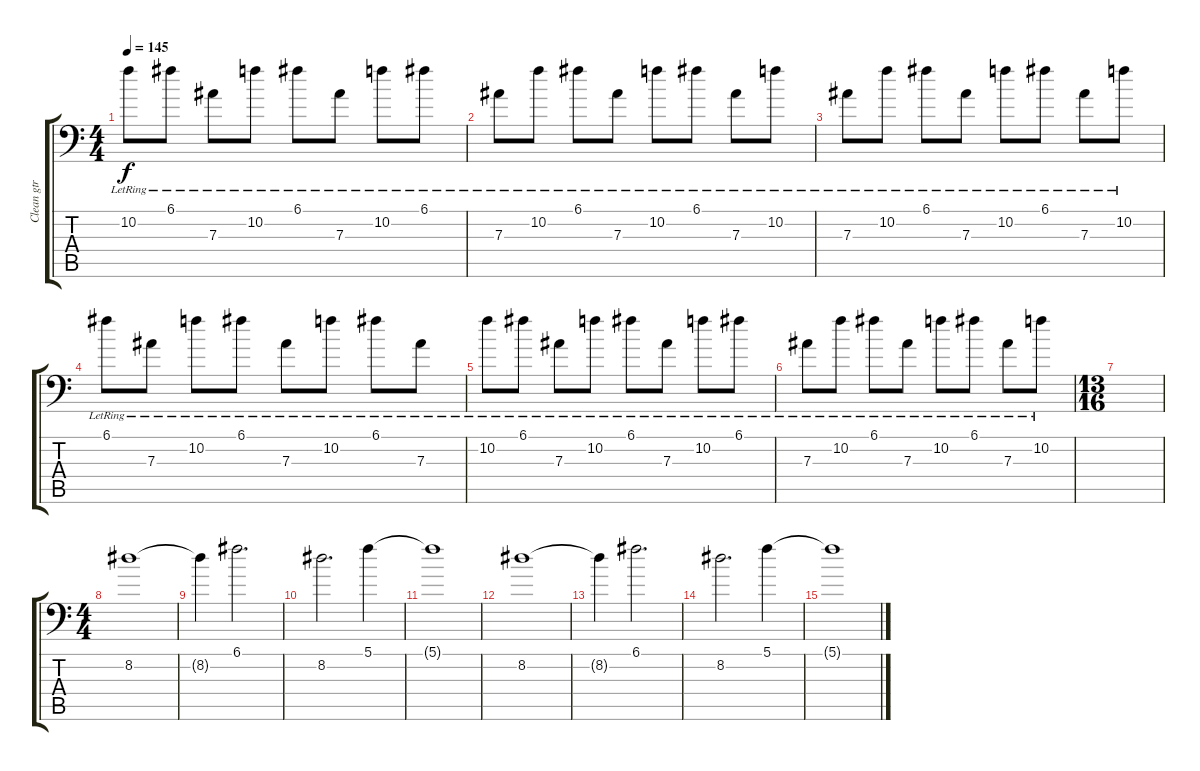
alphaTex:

\track ("Clean gtr" "Clean gtr") {instrument electricguitarclean}
\staff {score tabs}
\tuning (C4 G3 Eb3 Bb2 F2 Bb1) {hide}
\ts (4 4)
\tempo 145
\clef f4
\ks c
10.2{lr}.8{dy f} 6.1{lr}.8 7.3{lr}.8 10.2{lr}.8 6.1{lr}.8 7.3{lr}.8 10.2{lr}.8 6.1{lr}.8 |
7.3{lr}.8 10.2{lr}.8 6.1{lr}.8 7.3{lr}.8 10.2{lr}.8 6.1{lr}.8 7.3{lr}.8 10.2{lr}.8 |
7.3{lr}.8 10.2{lr}.8 6.1{lr}.8 7.3{lr}.8 10.2{lr}.8 6.1{lr}.8 7.3{lr}.8 10.2{lr}.8 |
6.1{lr}.8 7.3{lr}.8 10.2{lr}.8 6.1{lr}.8 7.3{lr}.8 10.2{lr}.8 6.1{lr}.8 7.3{lr}.8 |
10.2{lr}.8 6.1{lr}.8 7.3{lr}.8 10.2{lr}.8 6.1{lr}.8 7.3{lr}.8 10.2{lr}.8 6.1{lr}.8 |
7.3{lr}.8 10.2{lr}.8 6.1{lr}.8 7.3{lr}.8 10.2{lr}.8 6.1{lr}.8 7.3{lr}.8 10.2{lr}.8 |
\ts (13 16)
|
\ts (4 4)
8.2.1{volume 16} |
8.2{t}.4 6.1.2{d} |
8.2.2{d} 5.1.4 |
5.1{t}.1 |
8.2.1{volume 16} |
8.2{t}.4{volume 3} 6.1.2{d} |
8.2.2{d} 5.1.4 |
5.1{t}.1
